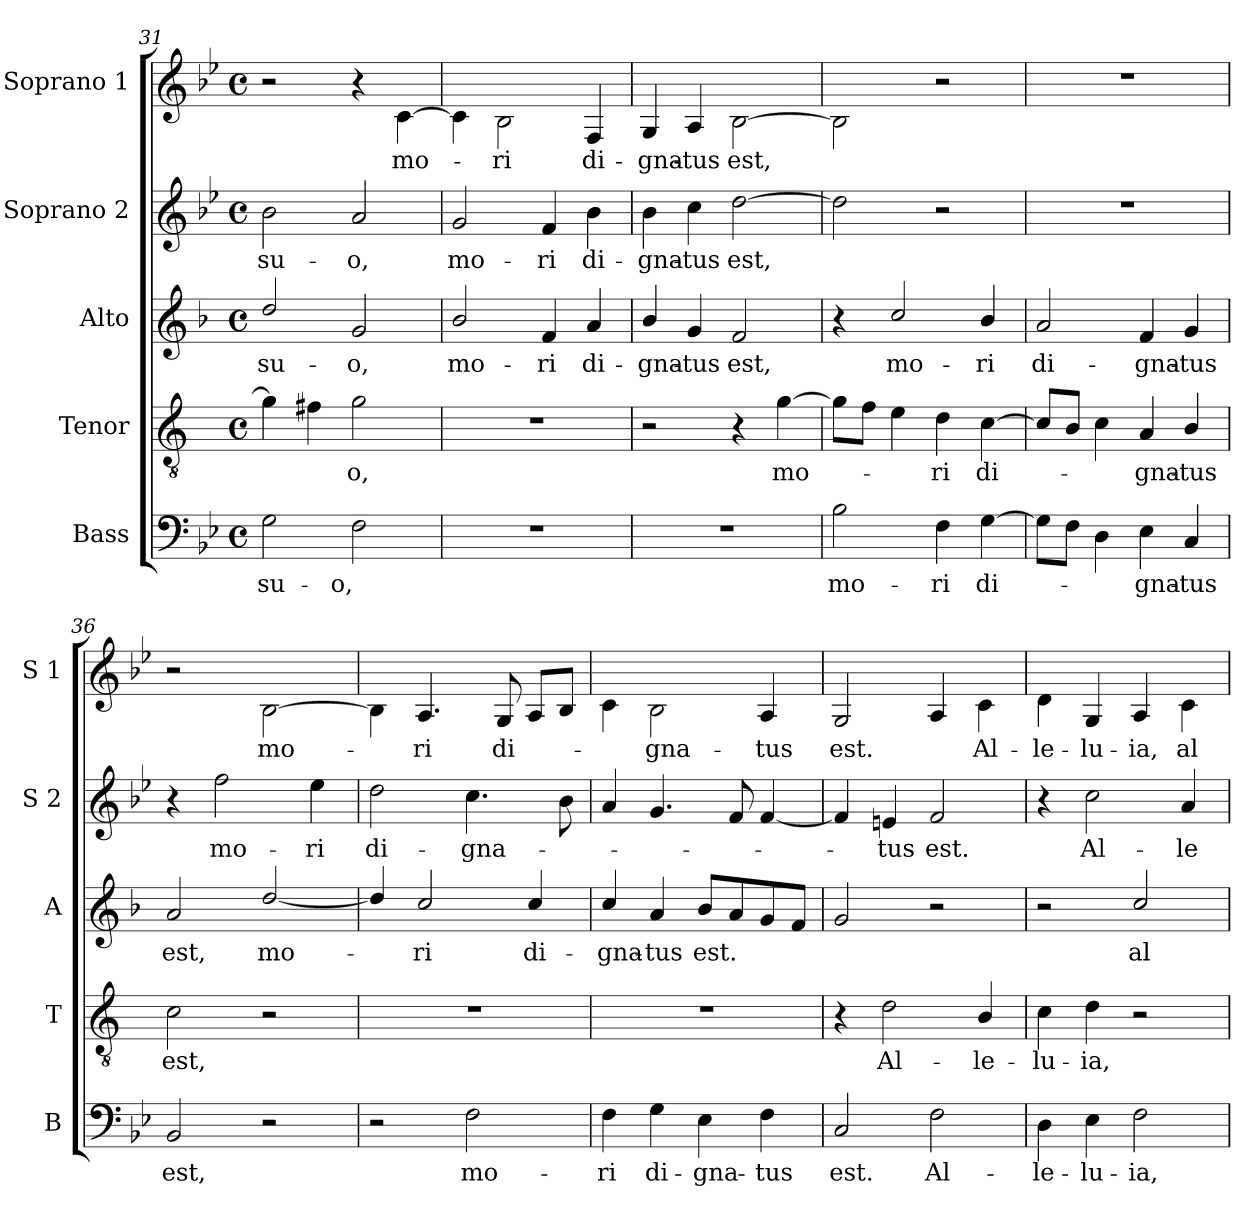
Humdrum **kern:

**kern	**text	**kern	**text	**kern	**text	**kern	**text	**kern	**text
*part5	*part5	*part4	*part4	*part3	*part3	*part2	*part2	*part1	*part1
*staff5	*staff5	*staff4	*staff4	*staff3	*staff3	*staff2	*staff2	*staff1	*staff1
*I"Bass	*	*I"Tenor	*	*I"Alto	*	*I"Soprano 2	*	*I"Soprano 1	*
*I'B	*	*I'T	*	*I'A	*	*I'S 2	*	*I'S 1	*
!!LO:PB:g=z
*clefF4	*	*clefGv2	*	*clefG2	*	*clefG2	*	*clefG2	*
*	*	*ITrd1c2	*	*ITrd4c7	*	*	*	*ITrd-7c-12	*
*k[b-e-]	*	*k[b-e-]	*	*k[b-e-]	*	*k[b-e-]	*	*k[b-e-]	*
*B-:	*	*B-:	*	*B-:	*	*B-:	*	*B-:	*
*M4/4	*	*M4/4	*	*M4/4	*	*M4/4	*	*M4/4	*
*met(c)	*	*met(c)	*	*met(c)	*	*met(c)	*	*met(c)	*
=31	=31	=31	=31	=31	=31	=31	=31	=31	=31
2G\	su-	4f\]	.	2g/	su-	2b-\	su-	2r	.
.	.	4en\	.	.	.	.	.	.	.
2F\	-o,	2f\	-o,	2c/	-o,	2a/	-o,	4r	.
.	.	.	.	.	.	.	.	[4cc\	mo-
=32	=32	=32	=32	=32	=32	=32	=32	=32	=32
1r	.	1r	.	2e-/	mo-	2g/	mo-	4cc\]	.
.	.	.	.	.	.	.	.	2b-\	-ri
.	.	.	.	4B-/	-ri	4f/	-ri	.	.
.	.	.	.	4d/	di-	4b-\	di-	4f/	di-
=33	=33	=33	=33	=33	=33	=33	=33	=33	=33
1r	.	2r	.	4e-/	-gna-	4b-\	-gna-	4g/	-gna-
.	.	.	.	4c/	-tus	4cc\	-tus	4a/	-tus
.	.	4r	.	2B-/	est,	[2dd\	est,	[2b-\	est,
.	.	[4f\	mo-	.	.	.	.	.	.
=34	=34	=34	=34	=34	=34	=34	=34	=34	=34
2B-\	mo-	8f\L]	.	4r	.	2dd\]	.	2b-\]	.
.	.	8e-\J	.	.	.	.	.	.	.
.	.	4d\	.	2f/	mo-	.	.	.	.
4F\	-ri	4c\	-ri	.	.	2r	.	2r	.
[4G\	di-	[4B-\	di-	4e-/	-ri	.	.	.	.
=35	=35	=35	=35	=35	=35	=35	=35	=35	=35
8G\L]	.	8B-/L]	.	2d/	di-	1r	.	1r	.
8F\J	.	8A/J	.	.	.	.	.	.	.
4D\	.	4B-\	.	.	.	.	.	.	.
4E-\	-gna-	4G/	-gna-	4B-/	-gna-	.	.	.	.
4C/	-tus	4A/	-tus	4c/	-tus	.	.	.	.
=36	=36	=36	=36	=36	=36	=36	=36	=36	=36
2BB-/	est,	2B-\	est,	2d/	est,	4r	.	2r	.
.	.	.	.	.	.	2ff\	mo-	.	.
2r	.	2r	.	[2g/	mo-	.	.	[2b-\	mo-
.	.	.	.	.	.	4ee-\	-ri	.	.
!!LO:LB:g=z
=37	=37	=37	=37	=37	=37	=37	=37	=37	=37
2r	.	1r	.	4g/]	.	2dd\	di-	4b-\]	.
.	.	.	.	2f/	-ri	.	.	4.a/	-ri
2F\	mo-	.	.	.	.	4.cc\	-gna-	.	.
.	.	.	.	.	.	.	.	8g/	di-
.	.	.	.	4f/	di-	.	.	8a/L	.
.	.	.	.	.	.	8b-\	.	8b-/J	.
=38	=38	=38	=38	=38	=38	=38	=38	=38	=38
4F\	-ri	1r	.	4f/	-gna-	4a/	.	4cc\	.
4G\	di-	.	.	4d/	-tus	4.g/	.	2b-\	-gna-
4E-\	-gna-	.	.	8e-/L	est.	.	.	.	.
.	.	.	.	8d/	.	8f/	.	.	.
4F\	-tus	.	.	8c/	.	[4f/	.	4a/	-tus
.	.	.	.	8B-/J	.	.	.	.	.
=39	=39	=39	=39	=39	=39	=39	=39	=39	=39
2C/	est.	4r	.	2c/	.	4f/]	.	2g/	est.
.	.	2c\	Al-	.	.	4en/	-tus	.	.
2F\	Al-	.	.	2r	.	2f/	est.	4a/	.
.	.	4A/	-le-	.	.	.	.	4cc\	Al-
=40	=40	=40	=40	=40	=40	=40	=40	=40	=40
4D\	-le-	4B-\	-lu-	2r	.	4r	.	4dd\	-le-
4E-\	-lu-	4c\	-ia,	.	.	2cc\	Al-	4g/	-lu-
2F\	-ia,	2r	.	2f/	al-	.	.	4a/	-ia,
.	.	.	.	.	.	4a/	-le-	4cc\	al-
=	=	=	=	=	=	=	=	=	=
*-	*-	*-	*-	*-	*-	*-	*-	*-	*-
